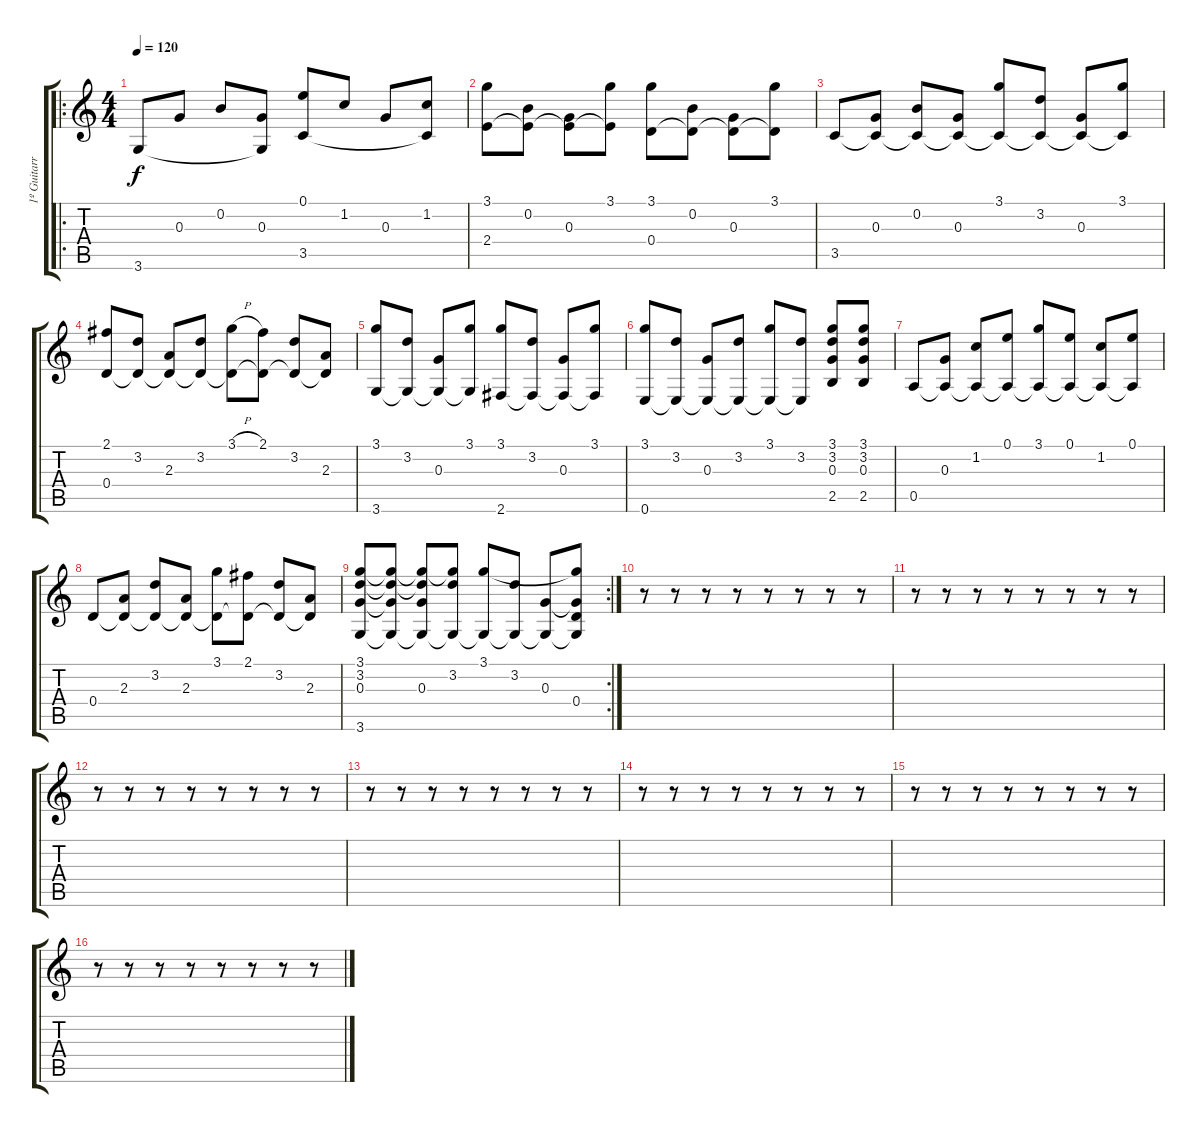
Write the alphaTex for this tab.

\track ("1º Guitarra " "1º Guitarr") {instrument acousticguitarsteel}
\staff {score tabs}
\tuning (E4 B3 G3 D3 A2 E2) {hide}
\ro
\ts (4 4)
\tempo 120
\clef g2
\ks c
3.6.8{dy f instrument acousticguitarsteel} 0.3.8 0.2.8 (0.3 3.6{t}).8 (0.1 3.5).8 1.2.8 0.3.8 (1.2 3.5{t}).8 |
(3.1 2.4).8 (0.2 2.4{t}).8 (0.3 2.4{t}).8 (3.1 2.4{t}).8 (3.1 0.4).8 (0.2 0.4{t}).8 (0.3 0.4{t}).8 (3.1 0.4{t}).8 |
3.5.8 (0.3 3.5{t}).8 (0.2 3.5{t}).8 (0.3 3.5{t}).8 (3.1 3.5{t}).8 (3.2 3.5{t}).8 (0.3 3.5{t}).8 (3.1 3.5{t}).8 |
(2.1 0.4).8 (3.2 0.4{t}).8 (2.3 0.4{t}).8 (3.2 0.4{t}).8 (3.1{h} 0.4{t}).8 (2.1 0.4{t}).8 (3.2 0.4{t}).8 (2.3 0.4{t}).8 |
(3.1 3.6).8 (3.2 3.6{t}).8 (0.3 3.6{t}).8 (3.1 3.6{t}).8 (3.1 2.6).8 (3.2 2.6{t}).8 (0.3 2.6{t}).8 (3.1 2.6{t}).8 |
(3.1 0.6).8 (3.2 0.6{t}).8 (0.3 0.6{t}).8 (3.2 0.6{t}).8 (3.1 0.6{t}).8 (3.2 0.6{t}).8 (3.1 3.2 0.3 2.5).8 (3.1 3.2 0.3 2.5).8 |
0.5.8 (0.3 0.5{t}).8 (1.2 0.5{t}).8 (0.1 0.5{t}).8 (3.1 0.5{t}).8 (0.1 0.5{t}).8 (1.2 0.5{t}).8 (0.1 0.5{t}).8 |
0.4.8 (2.3 0.4{t}).8 (3.2 0.4{t}).8 (2.3 0.4{t}).8 (3.1 0.4{t}).8 (2.1 0.4{t}).8 (3.2 0.4{t}).8 (2.3 0.4{t}).8 |
\rc 2
(3.1 3.2 0.3 3.6).8 (3.1{t} 3.2{t} 0.3{t} 3.6{t}).8 (3.1{t} 3.2{t} 0.3 3.6{t}).8 (3.1{t} 3.2 3.6{t}).8 (3.1 3.6{t}).8 (3.2 3.6{t}).8 (0.3 3.6{t}).8 (3.1{t} 0.3{t} 0.4 3.6{t}).8 |
r.8 r.8 r.8 r.8 r.8 r.8 r.8 r.8 |
r.8 r.8 r.8 r.8 r.8 r.8 r.8 r.8 |
r.8 r.8 r.8 r.8 r.8 r.8 r.8 r.8 |
r.8 r.8 r.8 r.8 r.8 r.8 r.8 r.8 |
r.8 r.8 r.8 r.8 r.8 r.8 r.8 r.8 |
r.8 r.8 r.8 r.8 r.8 r.8 r.8 r.8 |
r.8 r.8 r.8 r.8 r.8 r.8 r.8 r.8
